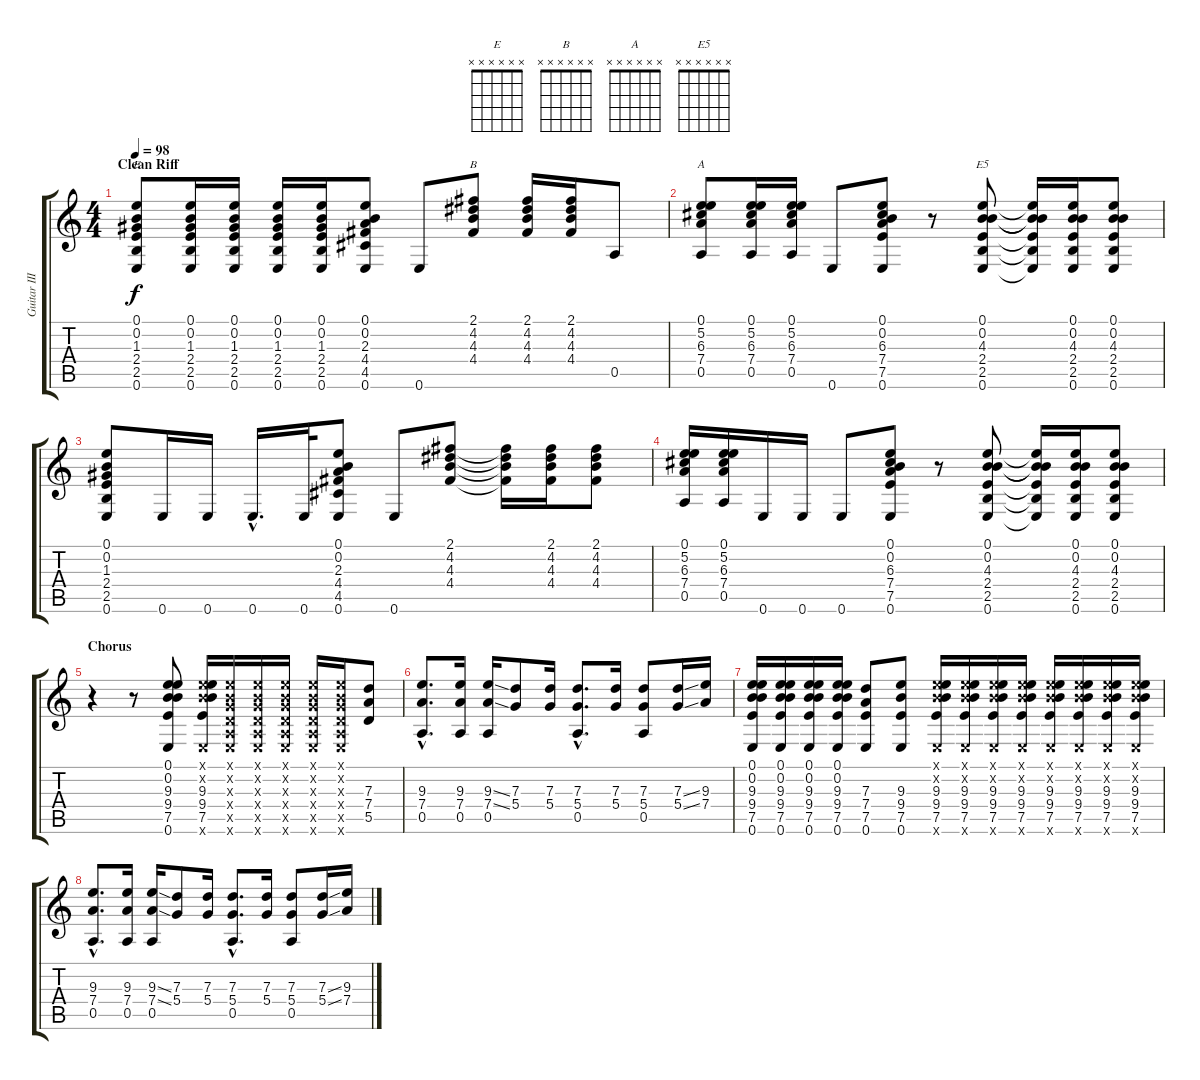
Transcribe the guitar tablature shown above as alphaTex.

\track ("Guitar III" "Guitar III") {instrument acousticguitarsteel}
\staff {score tabs}
\tuning (E4 B3 G3 D3 A2 E2) {hide}
\chord ("E" x x x x x x) {firstfret 0}
\chord ("B" x x x x x x) {firstfret 0}
\chord ("A" x x x x x x) {firstfret 0}
\chord ("E5" x x x x x x) {firstfret 0}
\ts (4 4)
\section ("" "Clean Riff")
\tempo 98
\clef g2
\ks c
(0.1 0.2 1.3 2.4 2.5 0.6).8{ch "E" dy f} (0.1 0.2 1.3 2.4 2.5 0.6).16 (0.1 0.2 1.3 2.4 2.5 0.6).16 (0.1 0.2 1.3 2.4 2.5 0.6).16 (0.1 0.2 1.3 2.4 2.5 0.6).16 (0.1 0.2 2.3 4.4 4.5 0.6).8 0.6.8 (2.1 4.2 4.3 4.4).8{ch "B"} (2.1 4.2 4.3 4.4).16 (2.1 4.2 4.3 4.4).16 0.5.8 |
(0.1 5.2 6.3 7.4 0.5).8{ch "A"} (0.1 5.2 6.3 7.4 0.5).16 (0.1 5.2 6.3 7.4 0.5).16 0.6.8 (0.1 0.2 6.3 7.4 7.5 0.6).8 r.8 (0.1 0.2 4.3 2.4 2.5 0.6).8{ch "E5"} (0.1{t} 0.2{t} 4.3{t} 2.4{t} 2.5{t} 0.6{t}).16 (0.1 0.2 4.3 2.4 2.5 0.6).16 (0.1 0.2 4.3 2.4 2.5 0.6).8 |
(0.1 0.2 1.3 2.4 2.5 0.6).8 0.6.16 0.6.16 0.6{hac}.16{d} 0.6.32 (0.1 0.2 2.3 4.4 4.5 0.6).8 0.6.8 (2.1 4.2 4.3 4.4).8 (2.1{t} 4.2{t} 4.3{t} 4.4{t}).16 (2.1 4.2 4.3 4.4).16 (2.1 4.2 4.3 4.4).8 |
(0.1 5.2 6.3 7.4 0.5).16 (0.1 5.2 6.3 7.4 0.5).16 0.6.16 0.6.16 0.6.8 (0.1 0.2 6.3 7.4 7.5 0.6).8 r.8 (0.1 0.2 4.3 2.4 2.5 0.6).8 (0.1{t} 0.2{t} 4.3{t} 2.4{t} 2.5{t} 0.6{t}).16 (0.1 0.2 4.3 2.4 2.5 0.6).16 (0.1 0.2 4.3 2.4 2.5 0.6).8 |
\section ("" "Chorus")
r.4 r.8 (0.1 0.2 9.3 9.4 7.5 0.6).8 (0.1{x} 0.2{x} 9.3 9.4 7.5 0.6{x}).16 (0.1{x} 0.2{x} 0.3{x} 0.4{x} 0.5{x} 0.6{x}).16 (0.1{x} 0.2{x} 0.3{x} 0.4{x} 0.5{x} 0.6{x}).16 (0.1{x} 0.2{x} 0.3{x} 0.4{x} 0.5{x} 0.6{x}).16 (0.1{x} 0.2{x} 0.3{x} 0.4{x} 0.5{x} 0.6{x}).16 (0.1{x} 0.2{x} 0.3{x} 0.4{x} 0.5{x} 0.6{x}).16 (7.3 7.4 5.5).8 |
(9.3{hac} 7.4{hac} 0.5{hac}).8{d} (9.3 7.4 0.5).16 (9.3{ss} 7.4{ss} 0.5).16 (7.3 5.4).8 (7.3 5.4).16 (7.3{hac} 5.4{hac} 0.5).8{d} (7.3 5.4).16 (7.3 5.4 0.5).8 (7.3{ss} 5.4{ss}).16 (9.3 7.4).16 |
(0.1 0.2 9.3 9.4 7.5 0.6).16 (0.1 0.2 9.3 9.4 7.5 0.6).16 (0.1 0.2 9.3 9.4 7.5 0.6).16 (0.1 0.2 9.3 9.4 7.5 0.6).16 (7.3 7.4 7.5 0.6).8 (9.3 9.4 7.5 0.6).8 (0.1{x} 0.2{x} 9.3 9.4 7.5 0.6{x}).16 (0.1{x} 0.2{x} 9.3 9.4 7.5 0.6{x}).16 (0.1{x} 0.2{x} 9.3 9.4 7.5 0.6{x}).16 (0.1{x} 0.2{x} 9.3 9.4 7.5 0.6{x}).16 (0.1{x} 0.2{x} 9.3 9.4 7.5 0.6{x}).16 (0.1{x} 0.2{x} 9.3 9.4 7.5 0.6{x}).16 (0.1{x} 0.2{x} 9.3 9.4 7.5 0.6{x}).16 (0.1{x} 0.2{x} 9.3 9.4 7.5 0.6{x}).16 |
(9.3{hac} 7.4{hac} 0.5{hac}).8{d} (9.3 7.4 0.5).16 (9.3{ss} 7.4{ss} 0.5).16 (7.3 5.4).8 (7.3 5.4).16 (7.3{hac} 5.4{hac} 0.5).8{d} (7.3 5.4).16 (7.3 5.4 0.5).8 (7.3{ss} 5.4{ss}).16 (9.3 7.4).16
